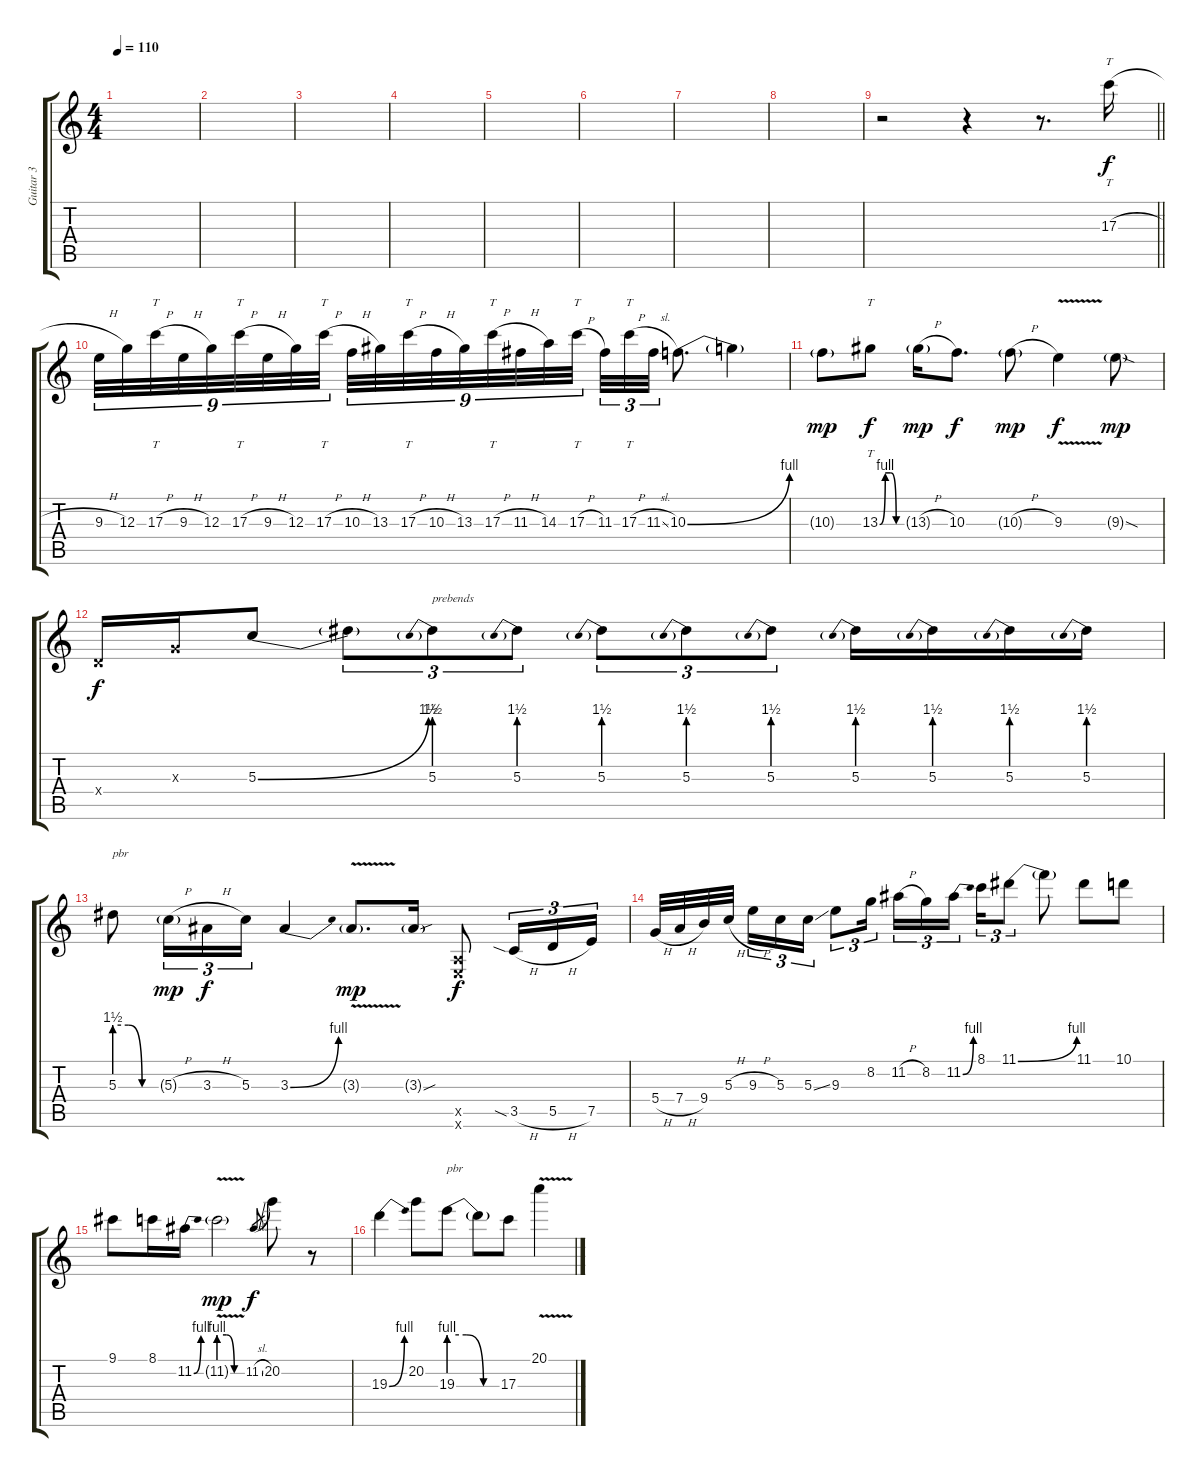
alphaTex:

\track ("Guitar 3" "Guitar 3") {instrument distortionguitar}
\staff {score tabs}
\tuning (E4 B3 G3 D3 A2 E2) {hide}
\ts (4 4)
\tempo 110
\clef g2
\ks c
|
|
|
|
|
|
|
|
\barLineRight lightlight
r.2 r.4 r.8{d} 17.3{h}.16{tt} |
9.3{h}.32{tu (9 8)} 12.3.32{tu (9 8)} 17.3{h}.32{tt tu (9 8)} 9.3{h}.32{tu (9 8)} 12.3.32{tu (9 8)} 17.3{h}.32{tt tu (9 8)} 9.3{h}.32{tu (9 8)} 12.3.32{tu (9 8)} 17.3{h}.32{tt tu (9 8)} 10.3{h}.32{tu (9 8)} 13.3.32{tu (9 8)} 17.3{h}.32{tt tu (9 8)} 10.3{h}.32{tu (9 8)} 13.3.32{tu (9 8)} 17.3{h}.32{tt tu (9 8)} 11.3{h}.32{tu (9 8)} 14.3.32{tu (9 8)} 17.3{h}.32{tt tu (9 8)} 11.3.32{tu (3 2)} 17.3{h}.32{tt tu (3 2)} 11.3{sl}.32{tu (3 2)} 10.3{be (bend 0 0 60 4)}.8{d} 10.3{t}.4 |
10.3{g}.8{dy mp} 13.3{be (custom 0 0 15 4 30 4 45 0 60 0)}.8{tt dy f} 13.3{h g}.16{dy mp} 10.3.8{d dy f} 10.3{h g}.8{dy mp} 9.3{v}.4{dy f} 9.3{sod g}.8{dy mp} |
0.4{x}.16{dy f} 0.3{x}.16 5.3{be (bend 0 0 60 6)}.8 5.3{t}.8{tu (3 2)} 5.3{be (prebend 0 6 60 6)}.8{tu (3 2) txt "prebends"} 5.3{be (prebend 0 6 60 6)}.8{tu (3 2)} 5.3{be (prebend 0 6 60 6)}.8{tu (3 2)} 5.3{be (prebend 0 6 60 6)}.8{tu (3 2)} 5.3{be (prebend 0 6 60 6)}.8{tu (3 2)} 5.3{be (prebend 0 6 60 6)}.16 5.3{be (prebend 0 6 60 6)}.16 5.3{be (prebend 0 6 60 6)}.16 5.3{be (prebend 0 6 60 6)}.16 |
5.3{be (custom 0 6 20 6 40 0 60 0)}.8{txt "pbr"} 5.3{h g}.16{tu (3 2) dy mp} 3.3{h}.16{tu (3 2) dy f} 5.3.16{tu (3 2)} 3.3{be (bend 0 0 60 4)}.4 3.3{v g}.8{d dy mp} 3.3{sou g}.16 (0.5{x} 0.6{x}).8{dy f} 3.5{sia h}.16{tu (3 2)} 5.5{h}.16{tu (3 2)} 7.5.16{tu (3 2)} |
5.4{h}.32 7.4{h}.32 9.4.32 5.3{h}.32{beam splitsecondary} 9.3{h}.16{tu (3 2)} 5.3.16{tu (3 2)} 5.3{ss}.16{tu (3 2)} 9.3.8{tu (3 2)} 8.2.16{tu (3 2) beam splitsecondary} 11.2{h}.16{tu (3 2)} 8.2.16{tu (3 2)} 11.2{be (bend 0 0 60 4)}.16{tu (3 2)} 8.1.16{tu (3 2)} 11.1{be (bend 0 0 60 4)}.8{tu (3 2)} 11.1{t}.8 11.1.8 10.1.8 |
9.1.8 8.1.16 11.2{be (bend 0 0 60 4)}.16 11.2{be (custom 0 4 20 4 40 0 60 0) v g}.2{dy mp} 11.2{sl}.8{gr dy f} 20.2.8 r.8 |
19.3{be (bend 0 0 60 4)}.4 20.2.8 19.3{be (custom 0 4 20 4 40 0 60 0)}.8{txt "pbr"} 19.3{t}.8 17.3.8 20.1{v}.4
